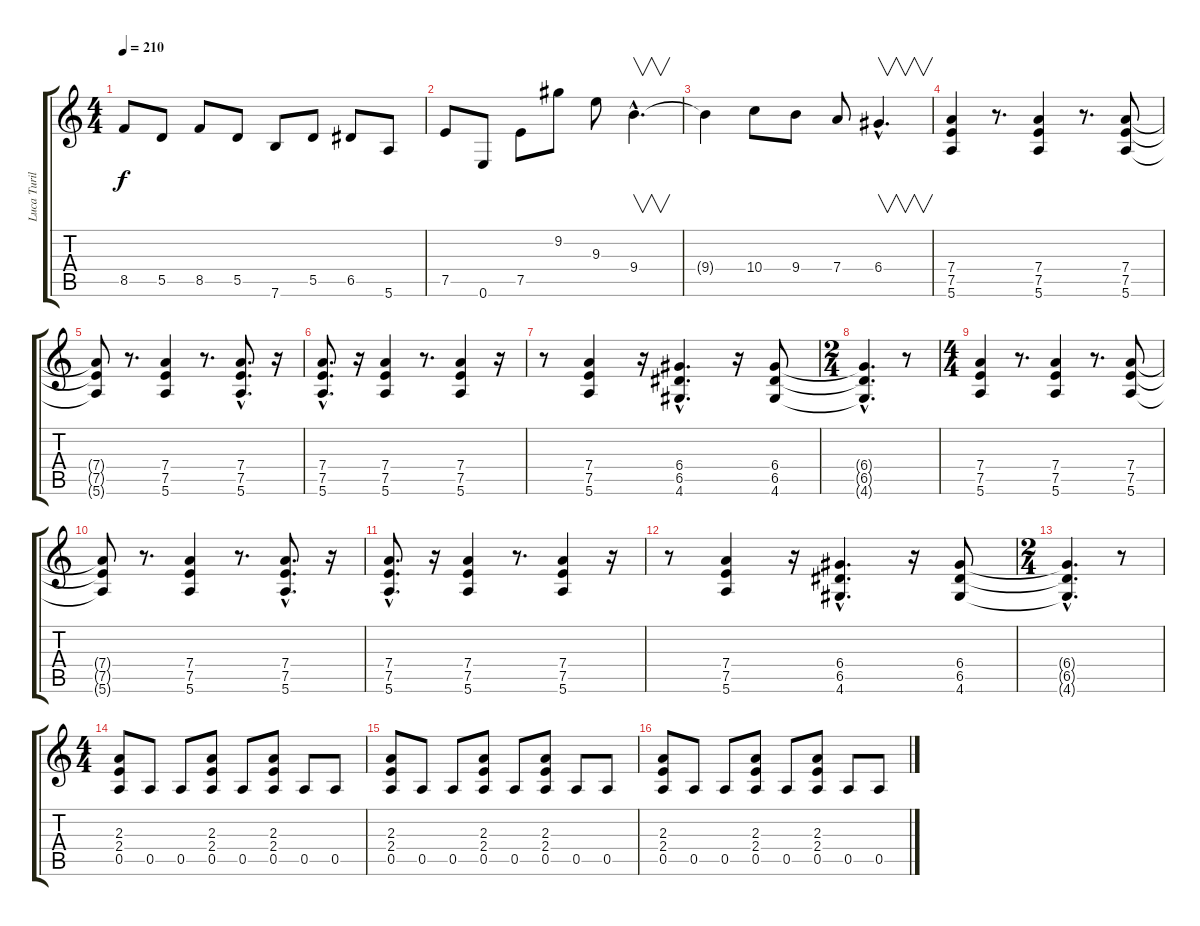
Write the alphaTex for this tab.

\track ("Luca Turilli" "Luca Turil") {instrument overdrivenguitar}
\staff {score tabs}
\tuning (E4 B3 G3 D3 A2 E2) {hide}
\ts (4 4)
\tempo 210
\clef g2
\ks c
8.5.8{dy f} 5.5.8 8.5.8 5.5.8 7.6.8 5.5.8 6.5.8 5.6.8 |
7.5.8 0.6.8 7.5.8 9.2.8 9.3.8 9.4{hac}.4{v d} |
9.4{t}.4 10.4.8 9.4.8 7.4.8 6.4{hac}.4{v d} |
(7.4 7.5 5.6).4 r.8{d} (7.4 7.5 5.6).4 r.8{d} (7.4 7.5 5.6).8 |
(7.4{t} 7.5{t} 5.6{t}).8 r.8{d} (7.4 7.5 5.6).4 r.8{d} (7.4{hac} 7.5{hac} 5.6{hac}).8{d} r.16 |
(7.4{hac} 7.5{hac} 5.6{hac}).8{d} r.16 (7.4 7.5 5.6).4 r.8{d} (7.4 7.5 5.6).4 r.16 |
r.8 (7.4 7.5 5.6).4 r.16 (6.4{hac} 6.5{hac} 4.6{hac}).4{d} r.16 (6.4 6.5 4.6).8 |
\ts (2 4)
(6.4{hac t} 6.5{hac t} 4.6{hac t}).4{d} r.8 |
\ts (4 4)
(7.4 7.5 5.6).4 r.8{d} (7.4 7.5 5.6).4 r.8{d} (7.4 7.5 5.6).8 |
(7.4{t} 7.5{t} 5.6{t}).8 r.8{d} (7.4 7.5 5.6).4 r.8{d} (7.4{hac} 7.5{hac} 5.6{hac}).8{d} r.16 |
(7.4{hac} 7.5{hac} 5.6{hac}).8{d} r.16 (7.4 7.5 5.6).4 r.8{d} (7.4 7.5 5.6).4 r.16 |
r.8 (7.4 7.5 5.6).4 r.16 (6.4{hac} 6.5{hac} 4.6{hac}).4{d} r.16 (6.4 6.5 4.6).8 |
\ts (2 4)
(6.4{hac t} 6.5{hac t} 4.6{hac t}).4{d} r.8 |
\ts (4 4)
(2.3 2.4 0.5).8 0.5.8 0.5.8 (2.3 2.4 0.5).8 0.5.8 (2.3 2.4 0.5).8 0.5.8 0.5.8 |
(2.3 2.4 0.5).8 0.5.8 0.5.8 (2.3 2.4 0.5).8 0.5.8 (2.3 2.4 0.5).8 0.5.8 0.5.8 |
(2.3 2.4 0.5).8 0.5.8 0.5.8 (2.3 2.4 0.5).8 0.5.8 (2.3 2.4 0.5).8 0.5.8 0.5.8
